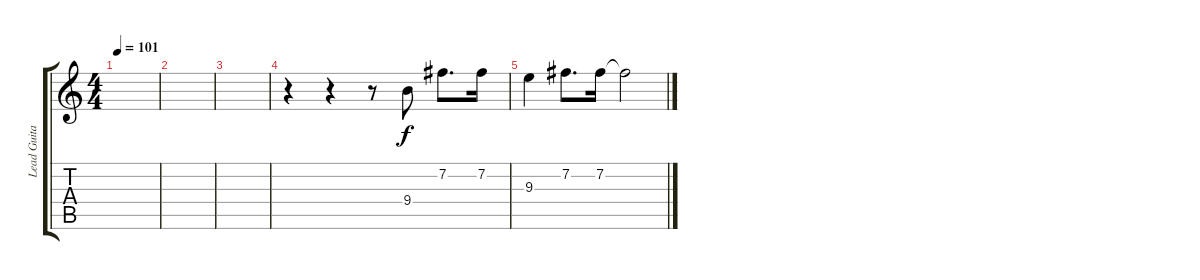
\track ("Lead Guitar" "Lead Guita") {instrument electricguitarclean}
\staff {score tabs}
\tuning (E4 B3 G3 D3 A2 E2) {hide}
\ts (4 4)
\tempo 101
\clef g2
\ks c
|
|
|
r.4 r.4 r.8 9.4.8 7.2.8{d} 7.2.16 |
9.3.4 7.2.8{d} 7.2.16 7.2{t}.2
